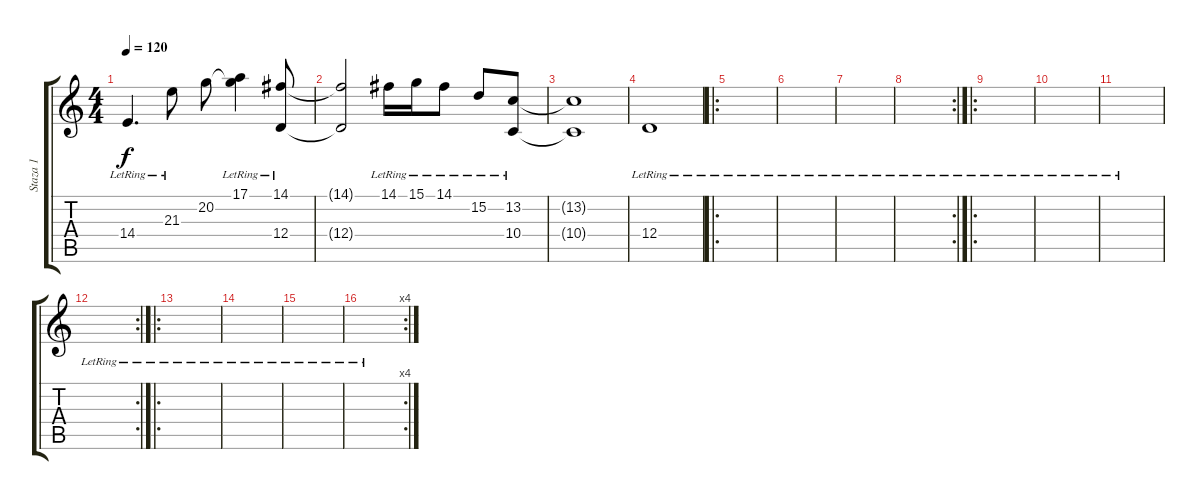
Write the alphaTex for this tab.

\track ("Staza 1" "Staza 1") {instrument electricpiano1}
\staff {score tabs}
\tuning (E4 B3 G3 D3 A2 E2) {hide}
\ts (4 4)
\tempo 120
\clef g2
\ks c
14.4{lr}.4{d dy f} 21.3{lr}.8 20.2.8 (17.1{lr} 20.2{t}).4 (14.1{lr} 12.4{lr}).8 |
(14.1{t} 12.4{t}).2 14.1{lr}.16 15.1{lr}.16 14.1{lr}.8 15.2{lr}.8 (13.2{lr} 10.4{lr}).8 |
(13.2{t} 10.4{t}).1 |
12.4{lr}.1 |
\ro
|
|
|
\rc 2
|
\ro
|
|
|
\rc 2
|
\ro
|
|
|
\rc 4
